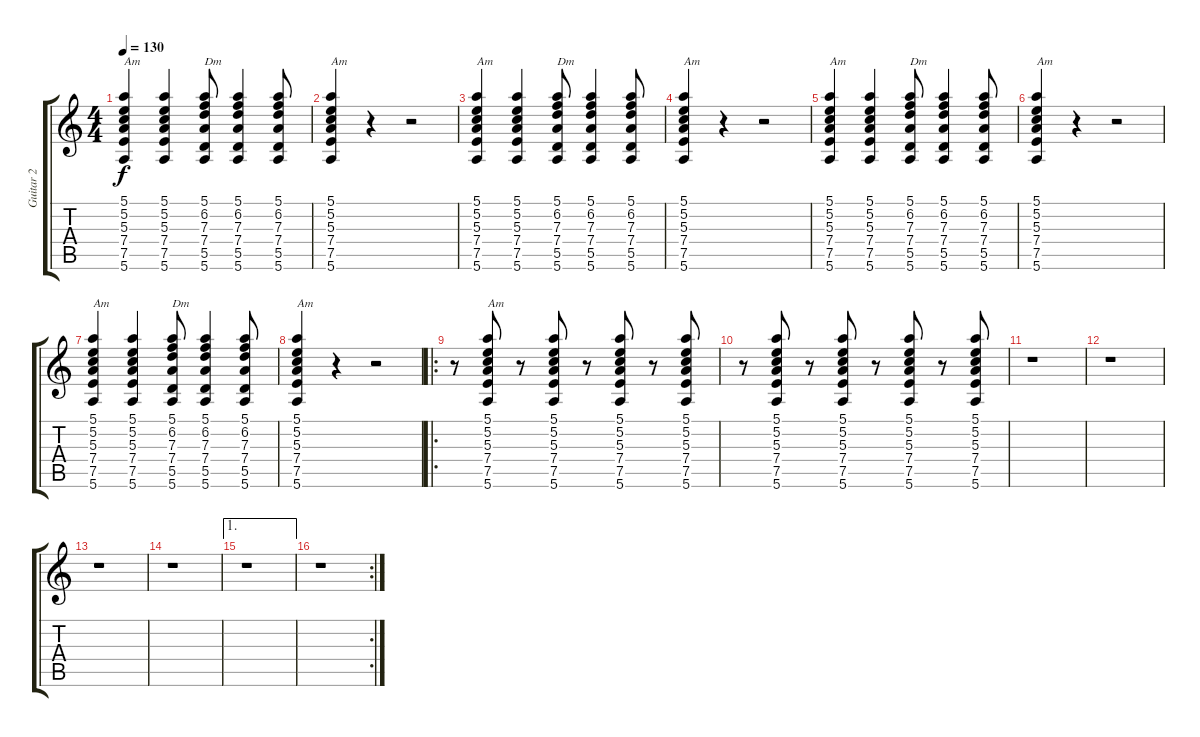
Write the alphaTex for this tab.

\track ("Guitar 2" "Guitar 2") {instrument electricguitarclean}
\staff {score tabs}
\tuning (E4 B3 G3 D3 A2 E2) {hide}
\ts (4 4)
\tempo 130
\clef g2
\ks c
(5.1 5.2 5.3 7.4 7.5 5.6).4{txt "Am" dy f instrument electricguitarclean} (5.1 5.2 5.3 7.4 7.5 5.6).4 (5.1 6.2 7.3 7.4 5.5 5.6).8{txt "Dm"} (5.1 6.2 7.3 7.4 5.5 5.6).4 (5.1 6.2 7.3 7.4 5.5 5.6).8 |
(5.1 5.2 5.3 7.4 7.5 5.6).4{txt "Am"} r.4 r.2 |
(5.1 5.2 5.3 7.4 7.5 5.6).4{txt "Am"} (5.1 5.2 5.3 7.4 7.5 5.6).4 (5.1 6.2 7.3 7.4 5.5 5.6).8{txt "Dm"} (5.1 6.2 7.3 7.4 5.5 5.6).4 (5.1 6.2 7.3 7.4 5.5 5.6).8 |
(5.1 5.2 5.3 7.4 7.5 5.6).4{txt "Am"} r.4 r.2 |
(5.1 5.2 5.3 7.4 7.5 5.6).4{txt "Am"} (5.1 5.2 5.3 7.4 7.5 5.6).4 (5.1 6.2 7.3 7.4 5.5 5.6).8{txt "Dm"} (5.1 6.2 7.3 7.4 5.5 5.6).4 (5.1 6.2 7.3 7.4 5.5 5.6).8 |
(5.1 5.2 5.3 7.4 7.5 5.6).4{txt "Am"} r.4 r.2 |
(5.1 5.2 5.3 7.4 7.5 5.6).4{txt "Am"} (5.1 5.2 5.3 7.4 7.5 5.6).4 (5.1 6.2 7.3 7.4 5.5 5.6).8{txt "Dm"} (5.1 6.2 7.3 7.4 5.5 5.6).4 (5.1 6.2 7.3 7.4 5.5 5.6).8 |
(5.1 5.2 5.3 7.4 7.5 5.6).4{txt "Am"} r.4 r.2 |
\ro
r.8 (5.1 5.2 5.3 7.4 7.5 5.6).8{txt "Am"} r.8 (5.1 5.2 5.3 7.4 7.5 5.6).8 r.8 (5.1 5.2 5.3 7.4 7.5 5.6).8 r.8 (5.1 5.2 5.3 7.4 7.5 5.6).8 |
r.8 (5.1 5.2 5.3 7.4 7.5 5.6).8 r.8 (5.1 5.2 5.3 7.4 7.5 5.6).8 r.8 (5.1 5.2 5.3 7.4 7.5 5.6).8 r.8 (5.1 5.2 5.3 7.4 7.5 5.6).8 |
r.1 |
r.1 |
r.1 |
r.1 |
\ae 1
r.1 |
\rc 2
r.1
